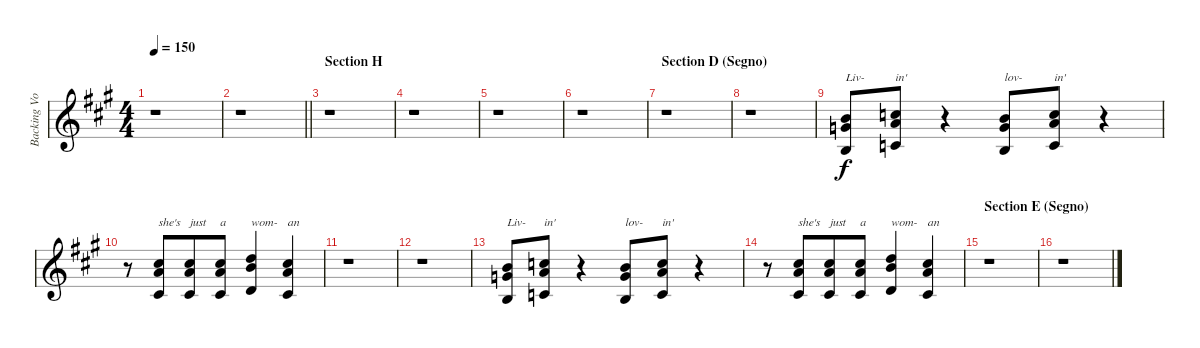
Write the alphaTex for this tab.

\track ("Backing Vocals" "Backing Vo") {instrument choiraahs}
\staff {score}
\tuning (E4 B3 G3 D3 A2 E2) {hide}
\ts (4 4)
\tempo 150
\clef g2
\ks a
r.1{dy f} |
\barLineRight lightlight
r.1 |
\section ("" "Section H")
r.1 |
r.1 |
r.1 |
r.1 |
\section ("" "Section D (Segno)")
r.1 |
r.1 |
(7.1 0.2 12.3).8{txt "Liv-"} (8.1 1.2 14.3).8{txt "in'"} r.4 (7.1 0.2 12.3).8{txt "lov-"} (8.1 1.2 14.3).8{txt "in'"} r.4 |
r.8 (9.1 2.2 14.3).8{txt "she's" beam merge} (9.1 2.2 14.3).8{txt "just"} (9.1 2.2 14.3).8{txt "a"} (10.1 3.2 16.3).4{txt "wom-"} (9.1 2.2 14.3).4{txt "an"} |
r.1 |
r.1 |
(7.1 0.2 12.3).8{txt "Liv-"} (8.1 1.2 14.3).8{txt "in'"} r.4 (7.1 0.2 12.3).8{txt "lov-"} (8.1 1.2 14.3).8{txt "in'"} r.4 |
r.8 (9.1 2.2 14.3).8{txt "she's" beam merge} (9.1 2.2 14.3).8{txt "just"} (9.1 2.2 14.3).8{txt "a"} (10.1 3.2 16.3).4{txt "wom-"} (9.1 2.2 14.3).4{txt "an"} |
\section ("" "Section E (Segno)")
r.1 |
r.1
